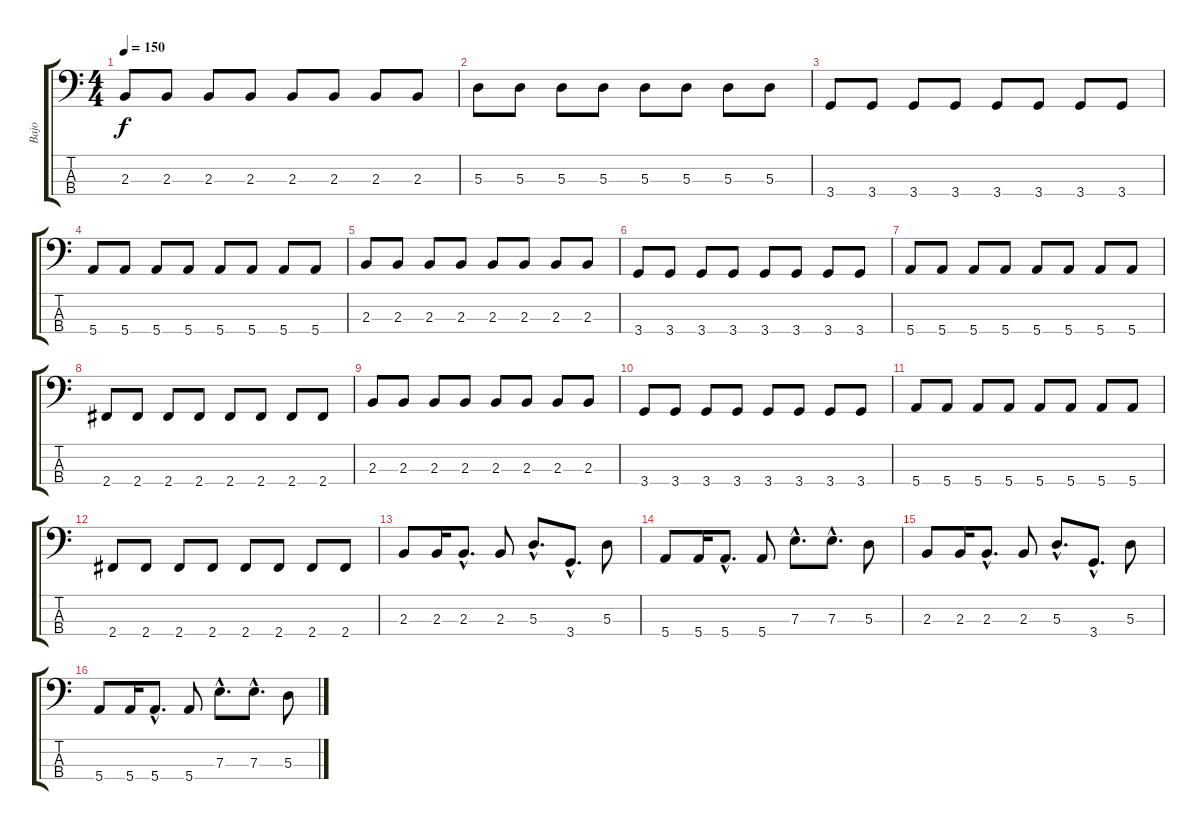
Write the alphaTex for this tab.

\track ("Bajo" "Bajo") {instrument electricbasspick}
\staff {score tabs}
\tuning (G2 D2 A1 E1) {hide}
\ts (4 4)
\tempo 150
\clef f4
\ks c
2.3.8{dy f} 2.3.8 2.3.8 2.3.8 2.3.8 2.3.8 2.3.8 2.3.8 |
5.3.8 5.3.8 5.3.8 5.3.8 5.3.8 5.3.8 5.3.8 5.3.8 |
3.4.8 3.4.8 3.4.8 3.4.8 3.4.8 3.4.8 3.4.8 3.4.8 |
5.4.8 5.4.8 5.4.8 5.4.8 5.4.8 5.4.8 5.4.8 5.4.8 |
2.3.8 2.3.8 2.3.8 2.3.8 2.3.8 2.3.8 2.3.8 2.3.8 |
3.4.8 3.4.8 3.4.8 3.4.8 3.4.8 3.4.8 3.4.8 3.4.8 |
5.4.8 5.4.8 5.4.8 5.4.8 5.4.8 5.4.8 5.4.8 5.4.8 |
2.4.8 2.4.8 2.4.8 2.4.8 2.4.8 2.4.8 2.4.8 2.4.8 |
2.3.8 2.3.8 2.3.8 2.3.8 2.3.8 2.3.8 2.3.8 2.3.8 |
3.4.8 3.4.8 3.4.8 3.4.8 3.4.8 3.4.8 3.4.8 3.4.8 |
5.4.8 5.4.8 5.4.8 5.4.8 5.4.8 5.4.8 5.4.8 5.4.8 |
2.4.8 2.4.8 2.4.8 2.4.8 2.4.8 2.4.8 2.4.8 2.4.8 |
2.3.8 2.3.16 2.3{hac}.8{d} 2.3.8 5.3{hac}.8{d} 3.4{hac}.8{d} 5.3.8 |
5.4.8 5.4.16 5.4{hac}.8{d} 5.4.8 7.3{hac}.8{d} 7.3{hac}.8{d} 5.3.8 |
2.3.8 2.3.16 2.3{hac}.8{d} 2.3.8 5.3{hac}.8{d} 3.4{hac}.8{d} 5.3.8 |
5.4.8 5.4.16 5.4{hac}.8{d} 5.4.8 7.3{hac}.8{d} 7.3{hac}.8{d} 5.3.8
